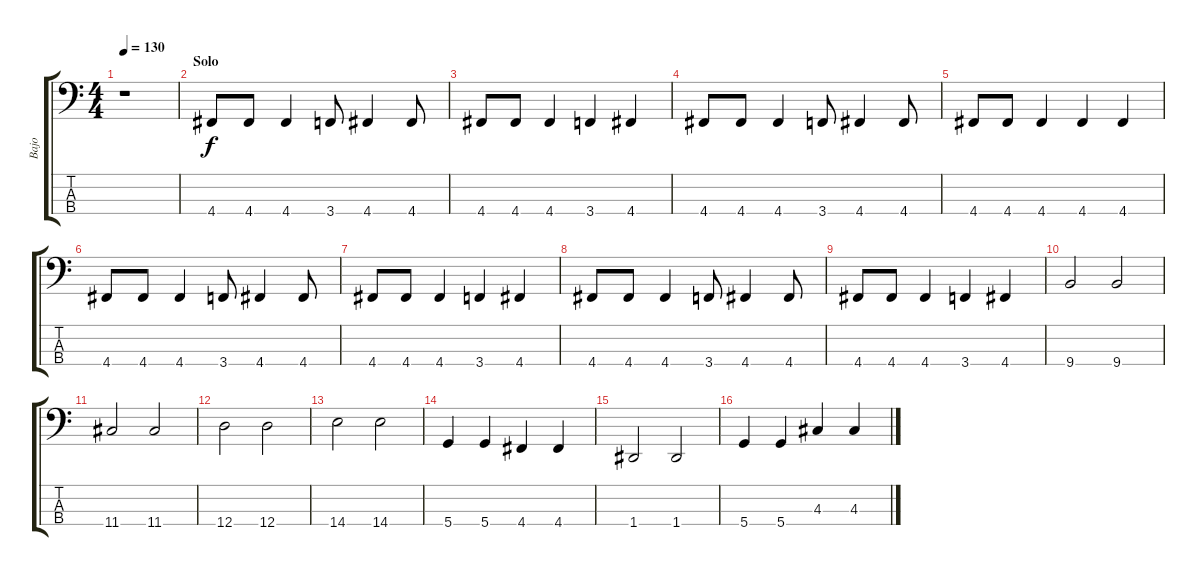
\track ("Bajo" "Bajo") {instrument electricbassfinger}
\staff {score tabs}
\tuning (G2 D2 A1 D1) {hide}
\ts (4 4)
\tempo 130
\clef f4
\ks c
r.1{dy f} |
\section ("" "Solo")
4.4.8 4.4.8 4.4.4 3.4.8 4.4.4 4.4.8 |
4.4.8 4.4.8 4.4.4 3.4.4 4.4.4 |
4.4.8 4.4.8 4.4.4 3.4.8 4.4.4 4.4.8 |
4.4.8 4.4.8 4.4.4 4.4.4 4.4.4 |
4.4.8 4.4.8 4.4.4 3.4.8 4.4.4 4.4.8 |
4.4.8 4.4.8 4.4.4 3.4.4 4.4.4 |
4.4.8 4.4.8 4.4.4 3.4.8 4.4.4 4.4.8 |
4.4.8 4.4.8 4.4.4 3.4.4 4.4.4 |
9.4.2 9.4.2 |
11.4.2 11.4.2 |
12.4.2 12.4.2 |
14.4.2 14.4.2 |
5.4.4 5.4.4 4.4.4 4.4.4 |
1.4.2 1.4.2 |
5.4.4 5.4.4 4.3.4 4.3.4
